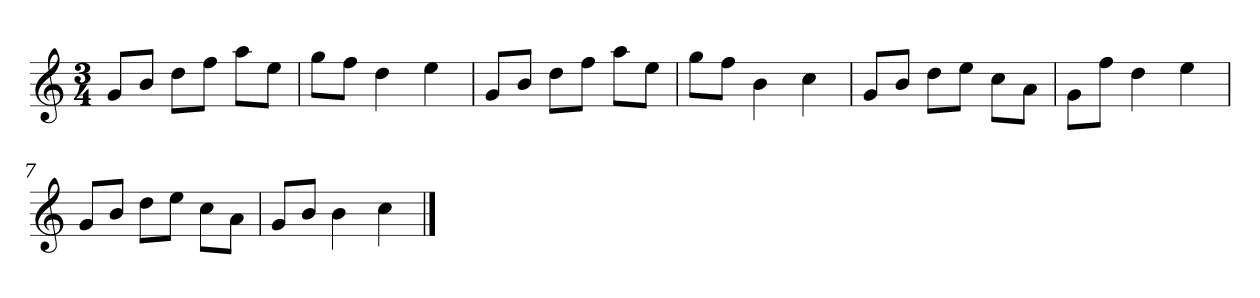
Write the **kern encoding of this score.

**kern
*part1
*staff1
*clefG2
*k[]
*C:
*M3/4
=
8g/L
8b/J
8dd\L
8ff\J
8aa\L
8ee\J
=2
8gg\L
8ff\J
4dd
4ee
=3
8g/L
8b/J
8dd\L
8ff\J
8aa\L
8ee\J
=4
8gg\L
8ff\J
4b
4cc
=5y
8g/L
8b/J
8dd\L
8ee\J
8cc\L
8a\J
=6
8g\L
8ff\J
4dd
4ee
=7
8g/L
8b/J
8dd\L
8ee\J
8cc\L
8a\J
=8
8g/L
8b/J
4b
4cc
==
*-
